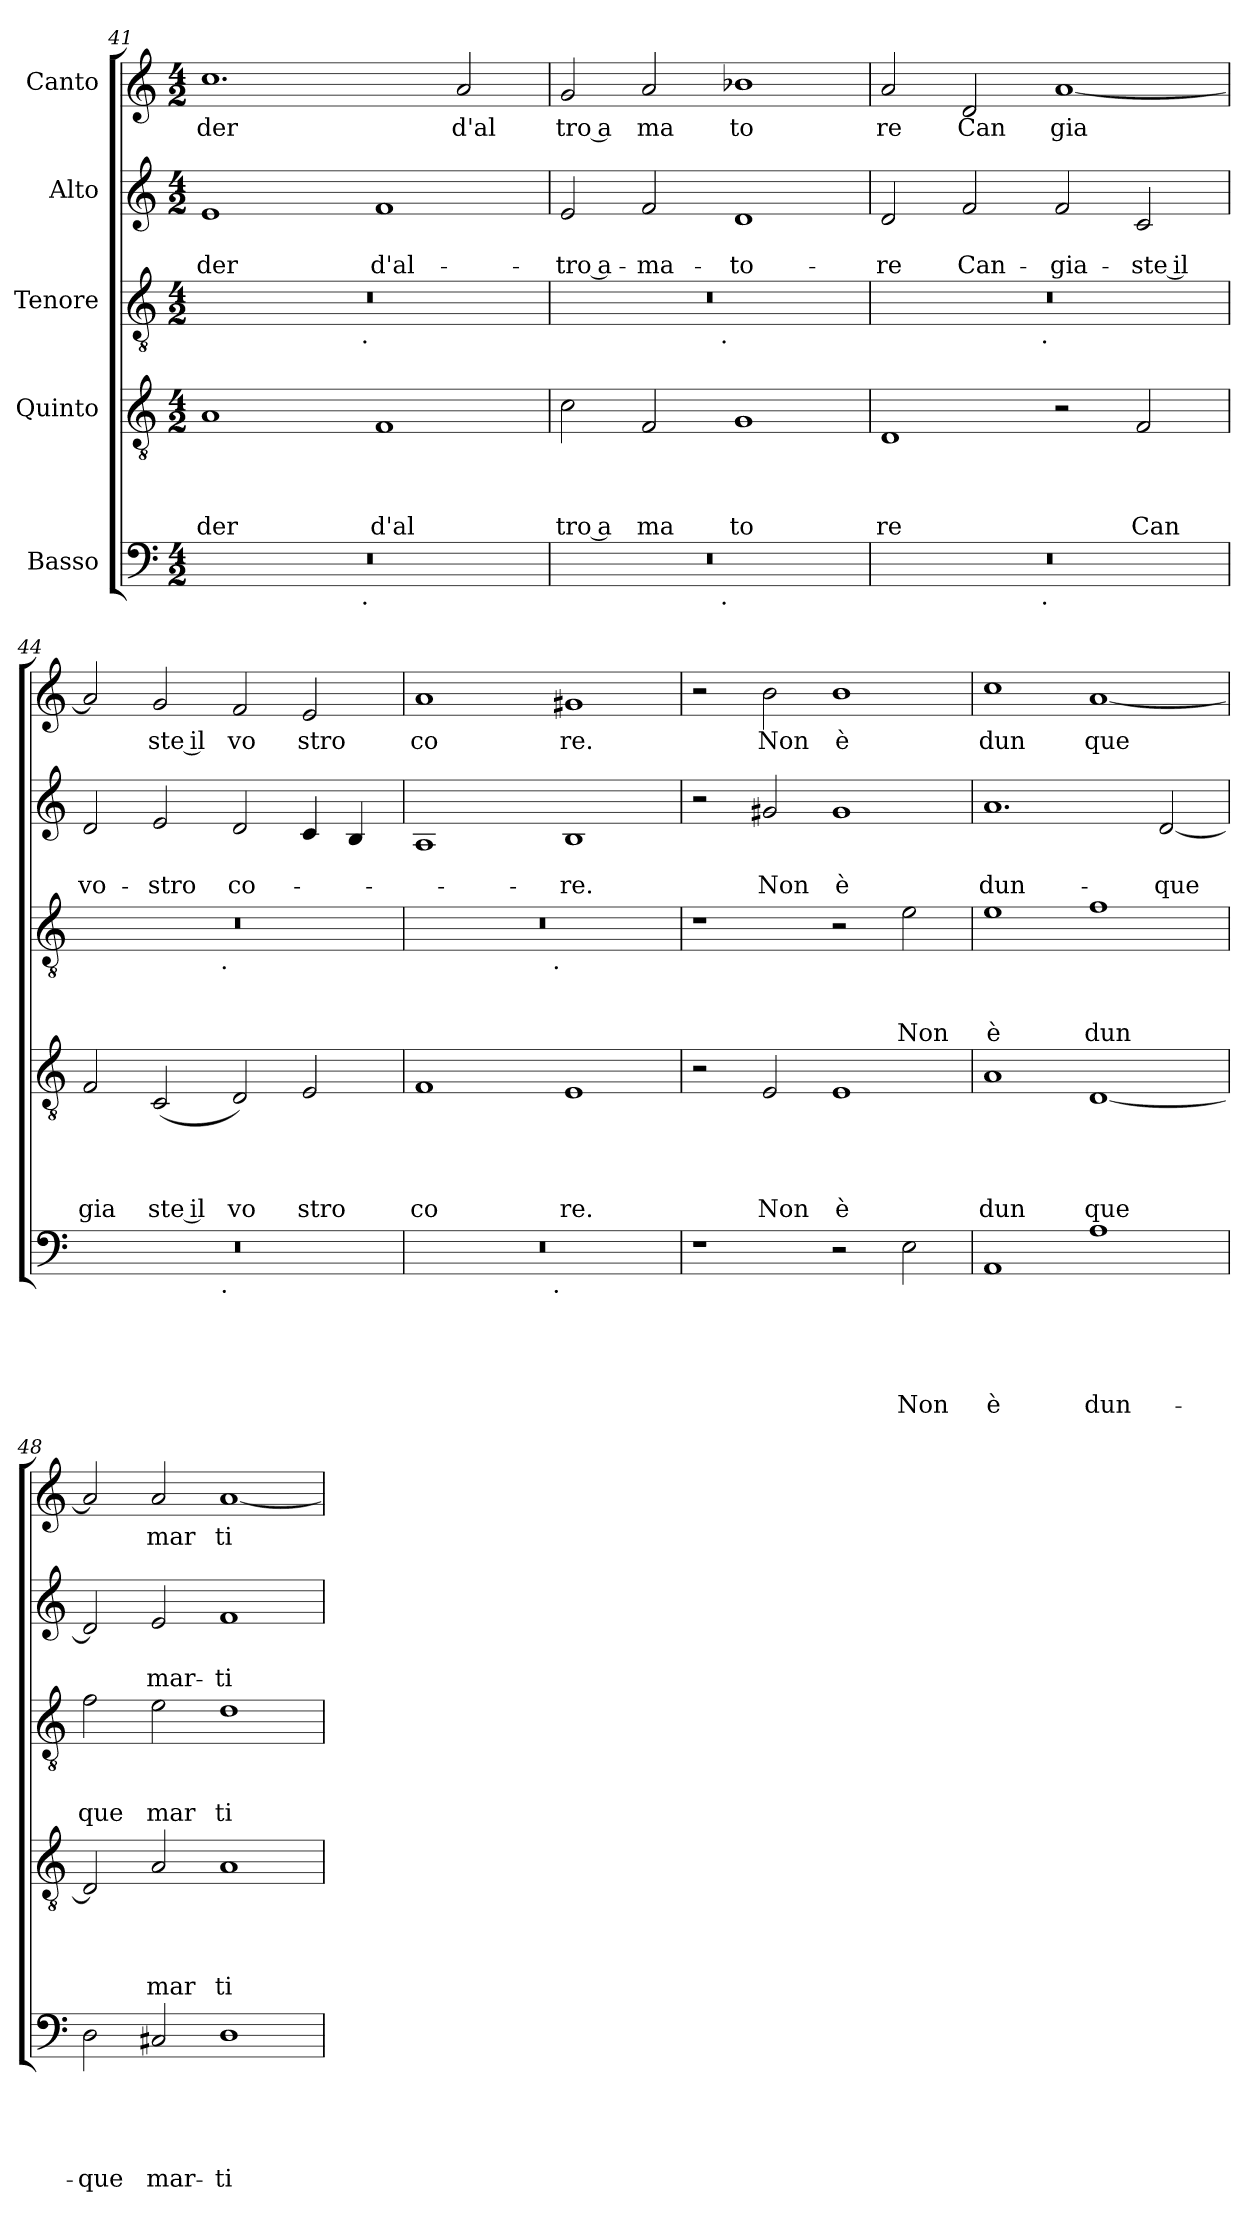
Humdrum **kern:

**kern	**text	**text	**text	**text	**text	**kern	**text	**text	**text	**text	**kern	**text	**text	**text	**kern	**text	**text	**kern	**text
*part5	*part5	*part5	*part5	*part5	*part5	*part4	*part4	*part4	*part4	*part4	*part3	*part3	*part3	*part3	*part2	*part2	*part2	*part1	*part1
*staff5	*staff5	*staff5	*staff5	*staff5	*staff5	*staff4	*staff4	*staff4	*staff4	*staff4	*staff3	*staff3	*staff3	*staff3	*staff2	*staff2	*staff2	*staff1	*staff1
*I"Basso	*	*	*	*	*	*I"Quinto	*	*	*	*	*I"Tenore	*	*	*	*I"Alto	*	*	*I"Canto	*
!!LO:LB:g=z
*clefF4	*	*	*	*	*	*clefGv2	*	*	*	*	*clefGv2	*	*	*	*clefG2	*	*	*clefG2	*
*k[]	*	*	*	*	*	*k[]	*	*	*	*	*k[]	*	*	*	*k[]	*	*	*k[]	*
*C:	*	*	*	*	*	*C:	*	*	*	*	*C:	*	*	*	*C:	*	*	*C:	*
*M4/2	*	*	*	*	*	*M4/2	*	*	*	*	*M4/2	*	*	*	*M4/2	*	*	*M4/2	*
=41	=41	=41	=41	=41	=41	=41	=41	=41	=41	=41	=41	=41	=41	=41	=41	=41	=41	=41	=41
!	!	!	!	!	!	!	!	!	!	!LO:LY:b	!	!	!	!	!	!	!LO:LY:b	!	!LO:LY:b
*^	*	*	*	*	*	*	*	*	*	*	*^	*	*	*	*	*	*	*	*
0r	2ryy	.	.	.	.	.	1A	.	.	.	der	0r	2ryy	.	.	.	1e	.	-der	1.cc	der
.	4...ryy	.	.	.	.	.	.	.	.	.	.	.	4...ryy	.	.	.	.	.	.	.	.
!	!	!	!	!	!	!	!	!	!	!	!	!	!LO:TX:b:t=.	!	!	!	!	!	!	!	!
!	!LO:TX:b:t=.	!	!	!	!	!	!	!	!	!	!	!	!	!	!	!	!	!	!	!	!
.	1ryy	.	.	.	.	.	.	.	.	.	.	.	1ryy	.	.	.	.	.	.	.	.
!	!	!	!	!	!	!	!	!	!	!	!LO:LY:b	!	!	!	!	!	!	!	!LO:LY:b	!	!
.	.	.	.	.	.	.	1F	.	.	.	d'al	.	.	.	.	.	1f	.	d'al-	.	.
!	!	!	!	!	!	!	!	!	!	!	!	!	!	!	!	!	!	!	!	!	!LO:LY:b
.	.	.	.	.	.	.	.	.	.	.	.	.	.	.	.	.	.	.	.	2a/	d'al
.	32ryy	.	.	.	.	.	.	.	.	.	.	.	32ryy	.	.	.	.	.	.	.	.
=42	=42	=42	=42	=42	=42	=42	=42	=42	=42	=42	=42	=42	=42	=42	=42	=42	=42	=42	=42	=42	=42
!	!	!	!	!	!	!	!	!	!	!	!LO:LY:b:rj	!	!	!	!	!	!	!	!LO:LY:b:rj	!	!LO:LY:b:rj
0r	2ryy	.	.	.	.	.	2c\	.	.	.	tro a	0r	2ryy	.	.	.	2e/	.	-tro a-	2g/	tro a
!	!	!	!	!	!	!	!	!	!	!	!LO:LY:b	!	!	!	!	!	!	!	!LO:LY:b	!	!LO:LY:b
.	4...ryy	.	.	.	.	.	2F/	.	.	.	ma	.	4...ryy	.	.	.	2f/	.	-ma-	2a/	ma
!	!	!	!	!	!	!	!	!	!	!	!	!	!LO:TX:b:t=.	!	!	!	!	!	!	!	!
!	!LO:TX:b:t=.	!	!	!	!	!	!	!	!	!	!	!	!	!	!	!	!	!	!	!	!
.	1ryy	.	.	.	.	.	.	.	.	.	.	.	1ryy	.	.	.	.	.	.	.	.
!	!	!	!	!	!	!	!	!	!	!	!LO:LY:b	!	!	!	!	!	!	!	!LO:LY:b	!	!LO:LY:b
.	.	.	.	.	.	.	1G	.	.	.	to	.	.	.	.	.	1d	.	-to-	1b-X	to
.	32ryy	.	.	.	.	.	.	.	.	.	.	.	32ryy	.	.	.	.	.	.	.	.
=43	=43	=43	=43	=43	=43	=43	=43	=43	=43	=43	=43	=43	=43	=43	=43	=43	=43	=43	=43	=43	=43
!	!	!	!	!	!	!	!	!	!	!	!LO:LY:b	!	!	!	!	!	!	!	!LO:LY:b	!	!LO:LY:b
0r	2ryy	.	.	.	.	.	1D	.	.	.	re	0r	2ryy	.	.	.	2d/	.	-re	2a/	re
!	!	!	!	!	!	!	!	!	!	!	!	!	!	!	!	!	!	!	!LO:LY:b	!	!LO:LY:b
.	4...ryy	.	.	.	.	.	.	.	.	.	.	.	4...ryy	.	.	.	2f/	.	Can-	2d/	Can
!	!	!	!	!	!	!	!	!	!	!	!	!	!LO:TX:b:t=.	!	!	!	!	!	!	!	!
!	!LO:TX:b:t=.	!	!	!	!	!	!	!	!	!	!	!	!	!	!	!	!	!	!	!	!
.	1ryy	.	.	.	.	.	.	.	.	.	.	.	1ryy	.	.	.	.	.	.	.	.
!	!	!	!	!	!	!	!	!	!	!	!	!	!	!	!	!	!	!	!LO:LY:b	!	!LO:LY:b
.	.	.	.	.	.	.	2r	.	.	.	.	.	.	.	.	.	2f/	.	-gia-	[<1a	gia
!	!	!	!	!	!	!	!	!	!	!	!LO:LY:b	!	!	!	!	!	!	!	!LO:LY:b:rj	!	!
.	.	.	.	.	.	.	2F/	.	.	.	Can	.	.	.	.	.	2c/	.	-ste il	.	.
.	32ryy	.	.	.	.	.	.	.	.	.	.	.	32ryy	.	.	.	.	.	.	.	.
=44	=44	=44	=44	=44	=44	=44	=44	=44	=44	=44	=44	=44	=44	=44	=44	=44	=44	=44	=44	=44	=44
!	!	!	!	!	!	!	!	!	!	!	!LO:LY:b	!	!	!	!	!	!	!	!LO:LY:b	!	!
0r	2ryy	.	.	.	.	.	2F/	.	.	.	gia	0r	2ryy	.	.	.	2d/	.	vo-	2a/]	.
!	!	!	!	!	!	!	!	!	!	!	!LO:LY:b:rj	!	!	!	!	!	!	!	!LO:LY:b	!	!LO:LY:b:rj
.	4...ryy	.	.	.	.	.	(<2C/	.	.	.	ste il	.	4...ryy	.	.	.	2e/	.	-stro	2g/	ste il
!	!	!	!	!	!	!	!	!	!	!	!	!	!LO:TX:b:t=.	!	!	!	!	!	!	!	!
!	!LO:TX:b:t=.	!	!	!	!	!	!	!	!	!	!	!	!	!	!	!	!	!	!	!	!
.	1ryy	.	.	.	.	.	.	.	.	.	.	.	1ryy	.	.	.	.	.	.	.	.
!	!	!	!	!	!	!	!	!	!	!	!LO:LY:b	!	!	!	!	!	!	!	!LO:LY:b	!	!LO:LY:b
.	.	.	.	.	.	.	2D/)	.	.	.	vo	.	.	.	.	.	2d/	.	co-	2f/	vo
!	!	!	!	!	!	!	!	!	!	!	!LO:LY:b	!	!	!	!	!	!	!	!	!	!LO:LY:b
.	.	.	.	.	.	.	2E/	.	.	.	stro	.	.	.	.	.	4c/	.	.	2e/	stro
.	.	.	.	.	.	.	.	.	.	.	.	.	.	.	.	.	4B/	.	.	.	.
.	32ryy	.	.	.	.	.	.	.	.	.	.	.	32ryy	.	.	.	.	.	.	.	.
=45	=45	=45	=45	=45	=45	=45	=45	=45	=45	=45	=45	=45	=45	=45	=45	=45	=45	=45	=45	=45	=45
!	!	!	!	!	!	!	!	!	!	!	!LO:LY:b	!	!	!	!	!	!	!	!	!	!LO:LY:b
0r	2ryy	.	.	.	.	.	1F	.	.	.	co	0r	2ryy	.	.	.	1A	.	.	1a	co
.	4...ryy	.	.	.	.	.	.	.	.	.	.	.	4...ryy	.	.	.	.	.	.	.	.
!	!	!	!	!	!	!	!	!	!	!	!	!	!LO:TX:b:t=.	!	!	!	!	!	!	!	!
!	!LO:TX:b:t=.	!	!	!	!	!	!	!	!	!	!	!	!	!	!	!	!	!	!	!	!
.	1ryy	.	.	.	.	.	.	.	.	.	.	.	1ryy	.	.	.	.	.	.	.	.
!	!	!	!	!	!	!	!	!	!	!	!LO:LY:b	!	!	!	!	!	!	!	!LO:LY:b	!	!LO:LY:b
.	.	.	.	.	.	.	1E	.	.	.	re.	.	.	.	.	.	1B	.	-re.	1g#X	re.
.	32ryy	.	.	.	.	.	.	.	.	.	.	.	32ryy	.	.	.	.	.	.	.	.
*v	*v	*	*	*	*	*	*	*	*	*	*	*v	*v	*	*	*	*	*	*	*	*
=46	=46	=46	=46	=46	=46	=46	=46	=46	=46	=46	=46	=46	=46	=46	=46	=46	=46	=46	=46
1r	.	.	.	.	.	2r	.	.	.	.	1r	.	.	.	2r	.	.	2r	.
!	!	!	!	!	!	!	!	!	!	!LO:LY:b	!	!	!	!	!	!	!LO:LY:b	!	!LO:LY:b
.	.	.	.	.	.	2E/	.	.	.	Non	.	.	.	.	2g#X/	.	Non	2b\	Non
!	!	!	!	!	!	!	!	!	!	!LO:LY:b	!	!	!	!	!	!	!LO:LY:b	!	!LO:LY:b
2r	.	.	.	.	.	1E	.	.	.	è	2r	.	.	.	1g#	.	è	1b	è
!	!	!	!	!	!LO:LY:b	!	!	!	!	!	!	!	!	!LO:LY:b	!	!	!	!	!
2E\	.	.	.	.	Non	.	.	.	.	.	2e\	.	.	Non	.	.	.	.	.
=47	=47	=47	=47	=47	=47	=47	=47	=47	=47	=47	=47	=47	=47	=47	=47	=47	=47	=47	=47
!	!	!	!	!	!LO:LY:b	!	!	!	!	!LO:LY:b	!	!	!	!LO:LY:b	!	!	!LO:LY:b	!	!LO:LY:b
1AA	.	.	.	.	è	1A	.	.	.	dun	1e	.	.	è	1.a	.	dun-	1cc	dun
!	!	!	!	!	!LO:LY:b	!	!	!	!	!LO:LY:b	!	!	!	!LO:LY:b	!	!	!	!	!LO:LY:b
1A	.	.	.	.	dun-	[<1D	.	.	.	que	1f	.	.	dun	.	.	.	[<1a	que
!	!	!	!	!	!	!	!	!	!	!	!	!	!	!	!	!	!LO:LY:b	!	!
.	.	.	.	.	.	.	.	.	.	.	.	.	.	.	[<2d/	.	-que	.	.
=48	=48	=48	=48	=48	=48	=48	=48	=48	=48	=48	=48	=48	=48	=48	=48	=48	=48	=48	=48
!	!	!	!	!	!LO:LY:b	!	!	!	!	!	!	!	!	!LO:LY:b	!	!	!	!	!
2D\	.	.	.	.	-que	2D/]	.	.	.	.	2f\	.	.	que	2d/]	.	.	2a/]	.
!	!	!	!	!	!LO:LY:b	!	!	!	!	!LO:LY:b	!	!	!	!LO:LY:b	!	!	!LO:LY:b	!	!LO:LY:b
2C#X/	.	.	.	.	mar-	2A/	.	.	.	mar	2e\	.	.	mar	2e/	.	mar-	2a/	mar
!	!	!	!	!	!LO:LY:b	!	!	!	!	!LO:LY:b	!	!	!	!LO:LY:b	!	!	!LO:LY:b	!	!LO:LY:b
1D	.	.	.	.	-ti-	1A	.	.	.	ti	1d	.	.	ti	1f	.	-ti-	[<1a	ti
=	=	=	=	=	=	=	=	=	=	=	=	=	=	=	=	=	=	=	=
*-	*-	*-	*-	*-	*-	*-	*-	*-	*-	*-	*-	*-	*-	*-	*-	*-	*-	*-	*-
